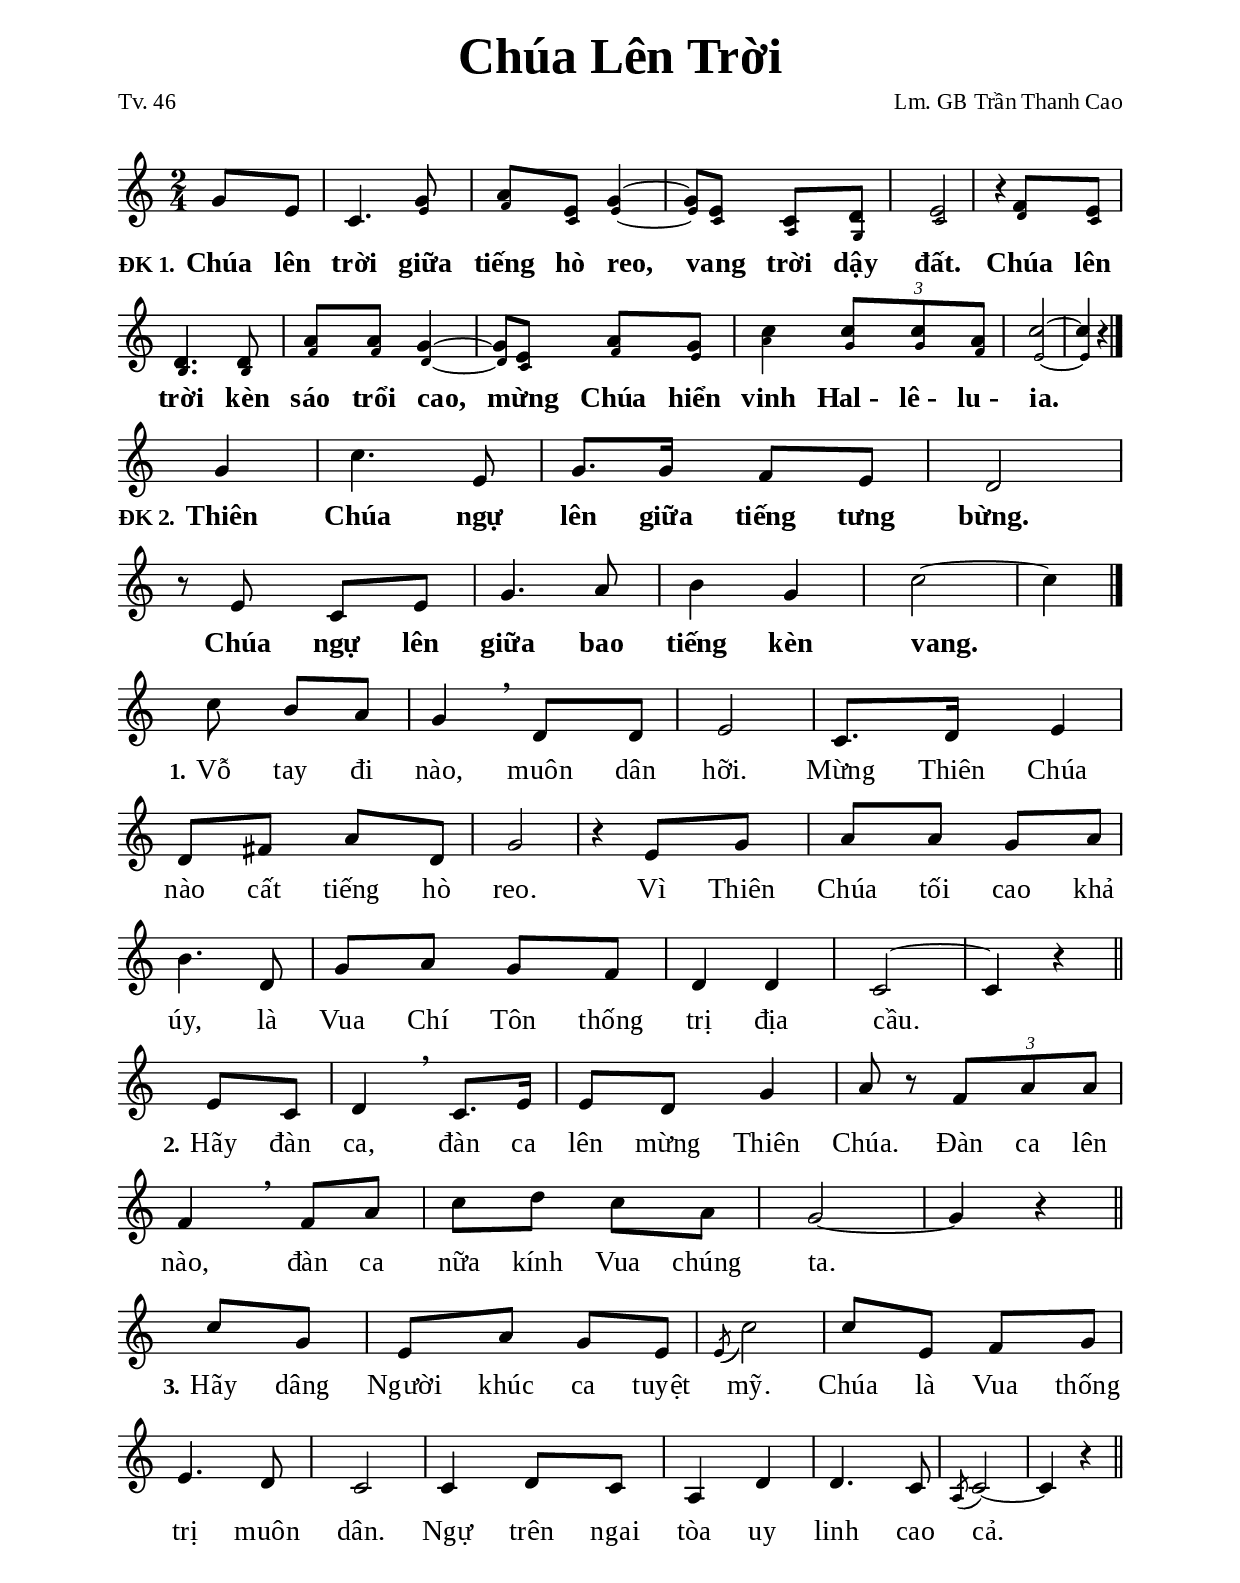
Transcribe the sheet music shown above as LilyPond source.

% Cài đặt chung
\version "2.22.1"
\include "english.ly"

\header {
  title = \markup { \fontsize #3 "Chúa Lên Trời" }
  poet = "Tv. 46"
  composer = "Lm. GB Trần Thanh Cao"
  arranger = " "
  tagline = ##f
}

% Nhạc điệp khúc
nhacDiepKhucSop = \relative c'' {
  \partial 4 g8 e |
  c4. g'8 |
  a e g4 ~ |
  g8 e c d |
  e2 |
  r4 f8 e |
  d4. d8 |
  a' a g4 ~ |
  g8 e a g |
  c4 \tuplet 3/2 { c8 c a } |
  c2 ~ |
  c4 r \bar "|."
}

nhacDiepKhucBas = \relative c' {
  \override NoteHead.font-size = #-2
  \skip 4
  \skip 4. e8 |
  f c e4 ~ |
  e8 c a g |
  c2 |
  r4 d8 c |
  b4. b8 |
  f' f d4 ~ |
  d8 c f e |
  a4 \tuplet 3/2 { g8 g f } |
  e2 ~ |
  e4 r
}

nhacDiepKhucKhac = \relative c'' {
  \partial 4 g4 |
  c4. e,8 |
  g8. g16 f8 e |
  d2 |
  r8 e c e |
  g4. a8 |
  b4 g |
  c2 ~ |
  c4 \bar "|."
}

% Nhạc phiên khúc
nhacPhienKhucMot = \relative c'' {
  \partial 4. c8 b a |
  g4 \breathe d8 d |
  e2 |
  c8. d16 e4 
  d8 fs a d, |
  g2 |
  r4 e8 g |
  a a g a |
  b4. d,8 |
  g a g f |
  d4 d |
  c2 \tweak extra-offset #'(0 . 3) ^~ |
  c4 r \bar "||"
}

nhacPhienKhucHai = \relative c' {
  \partial 4 e8 c |
  d4 \breathe c8. e16 |
  e8 d g4 |
  a8 r \tuplet 3/2 { f8 a a } |
  f4 \breathe f8 a |
  c d c a |
  g2 ~ |
  g4 r \bar "||"
}

nhacPhienKhucBa = \relative c'' {
  \partial 4 c8 g |
  e a g e |
  \acciaccatura e8 (c'2) |
  c8 e, f g |
  e4. d8 |
  c2 |
  c4 d8 c |
  a4 d |
  d4. c8 |
  \acciaccatura a8 c2 ~ |
  c4 r \bar "||"
}

% Lời điệp khúc
loiDiepKhuc = \lyricmode {
  \set stanza = #"ĐK 1."
  Chúa lên trời giữa tiếng hò reo, vang trời dậy đất.
  Chúa lên trời kèn sáo trổi cao, mừng Chúa hiển vinh
  "Hal -" "lê -" "lu -" ia.
}

loiDiepKhucKhac = \lyricmode {
  \set stanza = #"ĐK 2."
  Thiên Chúa ngự lên giữa tiếng tưng bừng.
  Chúa ngự lên giữa bao tiếng kèn vang.
}

% Lời phiên khúc
loiPhienKhucMot = \lyricmode {
  \set stanza = #"1."
  Vỗ tay đi nào, muôn dân hỡi.
  Mừng Thiên Chúa nào cất tiếng hò reo.
  Vì Thiên Chúa tối cao khả úy,
  là Vua Chí Tôn thống trị địa cầu.
}

loiPhienKhucHai = \lyricmode {
  \set stanza = #"2."
  Hãy đàn ca, đàn ca lên mừng Thiên Chúa.
  Đàn ca lên nào, đàn ca nữa kính Vua chúng ta.
}

loiPhienKhucBa = \lyricmode {
  \set stanza = #"3."
  Hãy dâng Người khúc ca tuyệt mỹ.
  Chúa là Vua thống trị muôn dân.
  Ngự trên ngai tòa uy linh cao cả.
}


% Dàn trang
\paper {
  #(set-paper-size "a4")
  top-margin = 15\mm
  bottom-margin = 10\mm
  left-margin = 20\mm
  right-margin = 20\mm
  indent = #0
  #(define fonts
    (make-pango-font-tree
      "Liberation Serif"
      "Liberation Serif"
      "Liberation Serif"
      (/ 20 20)))
  page-count = #1
  system-system-spacing = #'((basic-distance . 12)
                             (minimum-distance . 12)
                             (padding . 1))
  score-system-spacing = #'((basic-distance . 12)
                             (minimum-distance . 12)
                             (padding . 1))
}

% Thiết lập tông và nhịp
TongNhip = { \key c \major \time 2/4 }

% Đổi kích thước nốt cho bè phụ
notBePhu =
#(define-music-function (font-size music) (number? ly:music?)
   (for-some-music
     (lambda (m)
       (if (music-is-of-type? m 'rhythmic-event)
           (begin
             (set! (ly:music-property m 'tweaks)
                   (cons `(font-size . ,font-size)
                         (ly:music-property m 'tweaks)))
             #t)
           #f))
     music)
   music)

\score {
  \new ChoirStaff <<
    \new Staff = diepKhuc \with {
        \consists "Merge_rests_engraver"
        %\magnifyStaff #(magstep +1)
        printPartCombineTexts = ##f
      }
      <<
      \new Voice \TongNhip \partCombine 
        \nhacDiepKhucSop
        \notBePhu -3 { \nhacDiepKhucBas }
      \new NullVoice = nhacThamChieu \nhacDiepKhucSop
      \new Lyrics \with {
          \override VerticalAxisGroup.
            nonstaff-relatedstaff-spacing.padding = #1
          \override VerticalAxisGroup.
            nonstaff-unrelatedstaff-spacing.padding = #1
        }
        \lyricsto nhacThamChieu \loiDiepKhuc
      >>
  >>
  \layout {
    \override Lyrics.LyricText.font-series = #'bold
    \override Lyrics.LyricText.font-size = #+2
    \override Lyrics.LyricSpace.minimum-distance = #2
    \override Score.BarNumber.break-visibility = ##(#f #f #f)
    \override Score.SpacingSpanner.uniform-stretching = ##t
    \override Score.SpacingSpanner packed-spacing = ##t
  }
}

\score {
  \new ChoirStaff <<
    \new Staff = phienKhuc \with {
        %\magnifyStaff #(magstep +1)
      }
      <<
      \new Voice = beSopKhac {
        \key c \major \time 2/4 \nhacDiepKhucKhac
      }
    >>
    \new Lyrics \with {
          \override VerticalAxisGroup.
            nonstaff-relatedstaff-spacing.padding = #1.2
          \override VerticalAxisGroup.
            nonstaff-unrelatedstaff-spacing.padding = #1
        }
        \lyricsto beSopKhac \loiDiepKhucKhac
  >>
  \layout {
    \override Lyrics.LyricText.font-series = #'bold
    \override Staff.TimeSignature.transparent = ##t
    \override Lyrics.LyricText.font-size = #+2
    \override Lyrics.LyricSpace.minimum-distance = #4
    \override Score.BarNumber.break-visibility = ##(#f #f #f)
    \override Score.SpacingSpanner.uniform-stretching = ##t
  }
}

\score {
  \new ChoirStaff <<
    \new Staff = phienKhuc \with {
        %\magnifyStaff #(magstep +1)
      }
      <<
      \new Voice = beSop {
        \key c \major \time 2/4 \nhacPhienKhucMot
      }
    >>
    \new Lyrics \with {
          \override VerticalAxisGroup.
            nonstaff-relatedstaff-spacing.padding = #1.2
          \override VerticalAxisGroup.
            nonstaff-unrelatedstaff-spacing.padding = #1
        }
        \lyricsto beSop \loiPhienKhucMot
  >>
  \layout {
    \override Staff.TimeSignature.transparent = ##t
    \override Lyrics.LyricText.font-size = #+2
    \override Lyrics.LyricSpace.minimum-distance = #4
    \override Score.BarNumber.break-visibility = ##(#f #f #f)
    \override Score.SpacingSpanner.uniform-stretching = ##t
  }
}

\score {
  \new ChoirStaff <<
    \new Staff = phienKhuc \with {
        %\magnifyStaff #(magstep +1)
      }
      <<
      \new Voice = beSop {
        \key c \major \time 2/4 \nhacPhienKhucHai
      }
    >>
    \new Lyrics \with {
          \override VerticalAxisGroup.
            nonstaff-relatedstaff-spacing.padding = #1.2
          \override VerticalAxisGroup.
            nonstaff-unrelatedstaff-spacing.padding = #1
        }
        \lyricsto beSop \loiPhienKhucHai
  >>
  \layout {
    \override Staff.TimeSignature.transparent = ##t
    \override Lyrics.LyricText.font-size = #+2
    \override Lyrics.LyricSpace.minimum-distance = #3
    \override Score.BarNumber.break-visibility = ##(#f #f #f)
    \override Score.SpacingSpanner.uniform-stretching = ##t
  }
}

\score {
  \new ChoirStaff <<
    \new Staff = phienKhuc \with {
        %\magnifyStaff #(magstep +1)
      }
      <<
      \new Voice = beSop {
        \key c \major \time 2/4 \nhacPhienKhucBa
      }
    >>
    \new Lyrics \with {
          \override VerticalAxisGroup.
            nonstaff-relatedstaff-spacing.padding = #1.5
          \override VerticalAxisGroup.
            nonstaff-unrelatedstaff-spacing.padding = #1
        }
        \lyricsto beSop \loiPhienKhucBa
  >>
  \layout {
    \override Staff.TimeSignature.transparent = ##t
    \override Lyrics.LyricText.font-size = #+2
    \override Lyrics.LyricSpace.minimum-distance = #3.5
    \override Score.BarNumber.break-visibility = ##(#f #f #f)
    \override Score.SpacingSpanner.uniform-stretching = ##t
  }
}
